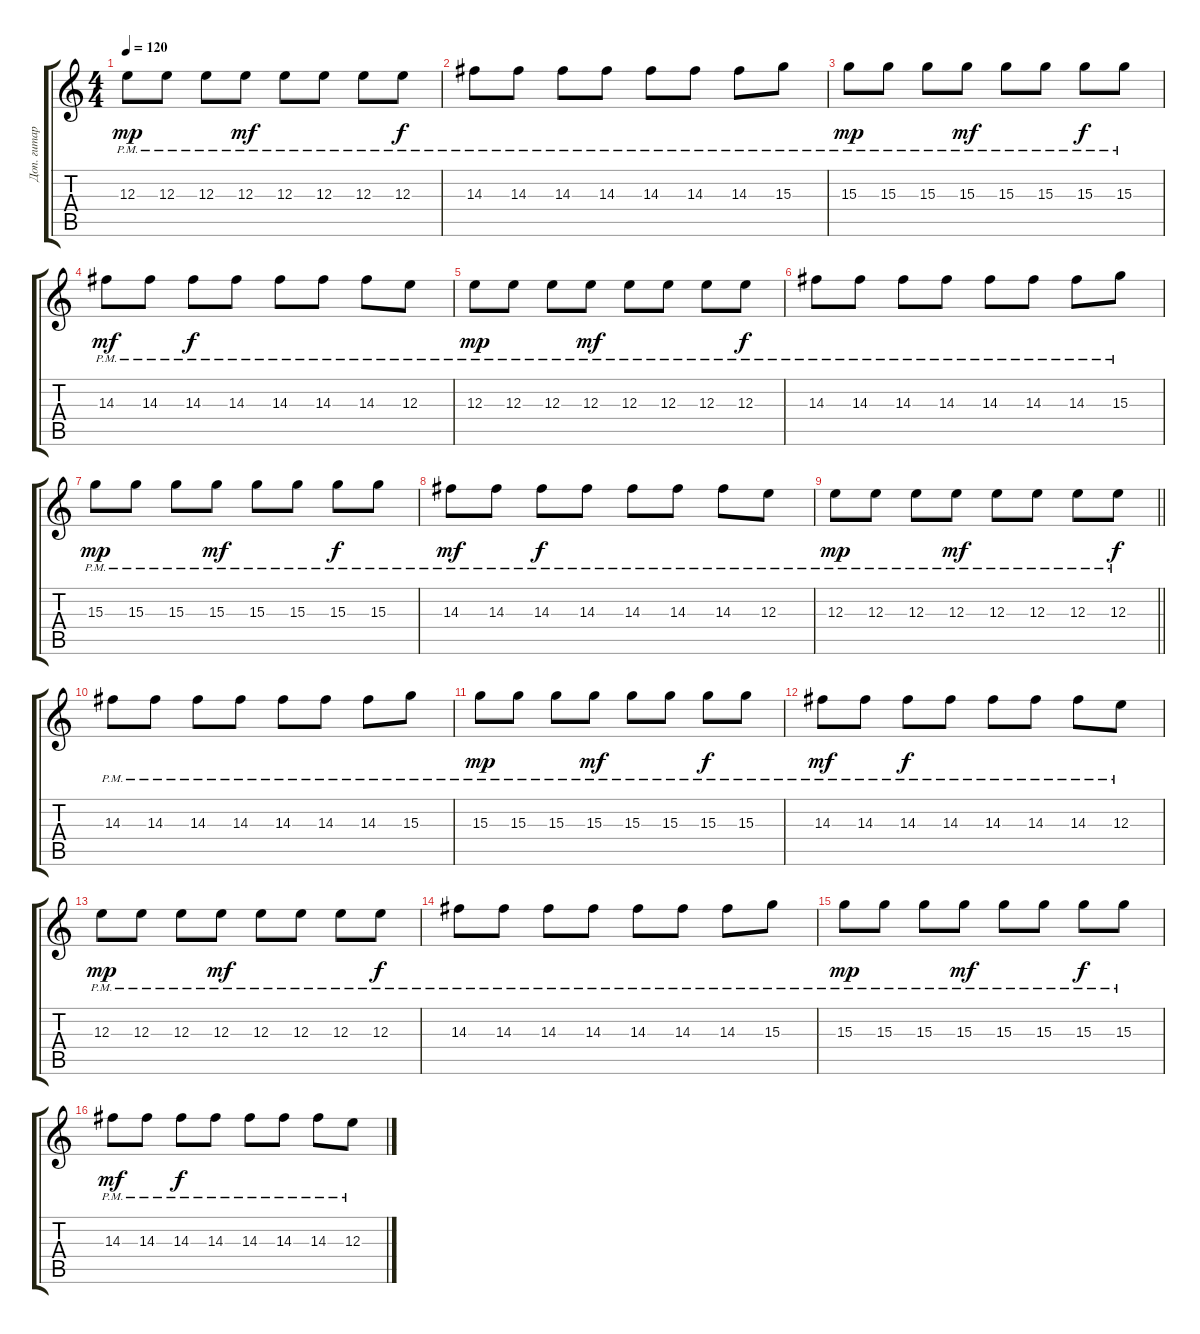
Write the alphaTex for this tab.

\track ("Доп. гитара" "Доп. гитар") {instrument distortionguitar}
\staff {score tabs}
\tuning (Db4 Ab3 E3 B2 Gb2 B1) {hide}
\ts (4 4)
\tempo 120
\clef g2
\ks c
12.3{pm}.8{dy mp} 12.3{pm}.8 12.3{pm}.8 12.3{pm}.8{dy mf} 12.3{pm}.8 12.3{pm}.8 12.3{pm}.8 12.3{pm}.8{dy f} |
14.3{pm}.8 14.3{pm}.8 14.3{pm}.8 14.3{pm}.8 14.3{pm}.8 14.3{pm}.8 14.3{pm}.8 15.3{pm}.8 |
15.3{pm}.8{dy mp} 15.3{pm}.8 15.3{pm}.8 15.3{pm}.8{dy mf} 15.3{pm}.8 15.3{pm}.8 15.3{pm}.8{dy f} 15.3{pm}.8 |
14.3{pm}.8{dy mf} 14.3{pm}.8 14.3{pm}.8{dy f} 14.3{pm}.8 14.3{pm}.8 14.3{pm}.8 14.3{pm}.8 12.3{pm}.8 |
12.3{pm}.8{dy mp} 12.3{pm}.8 12.3{pm}.8 12.3{pm}.8{dy mf} 12.3{pm}.8 12.3{pm}.8 12.3{pm}.8 12.3{pm}.8{dy f} |
14.3{pm}.8 14.3{pm}.8 14.3{pm}.8 14.3{pm}.8 14.3{pm}.8 14.3{pm}.8 14.3{pm}.8 15.3{pm}.8 |
15.3{pm}.8{dy mp} 15.3{pm}.8 15.3{pm}.8 15.3{pm}.8{dy mf} 15.3{pm}.8 15.3{pm}.8 15.3{pm}.8{dy f} 15.3{pm}.8 |
14.3{pm}.8{dy mf} 14.3{pm}.8 14.3{pm}.8{dy f} 14.3{pm}.8 14.3{pm}.8 14.3{pm}.8 14.3{pm}.8 12.3{pm}.8 |
\barLineRight lightlight
12.3{pm}.8{dy mp} 12.3{pm}.8 12.3{pm}.8 12.3{pm}.8{dy mf} 12.3{pm}.8 12.3{pm}.8 12.3{pm}.8 12.3{pm}.8{dy f} |
\section ("" " ")
14.3{pm}.8{volume 5} 14.3{pm}.8 14.3{pm}.8 14.3{pm}.8 14.3{pm}.8 14.3{pm}.8 14.3{pm}.8 15.3{pm}.8 |
15.3{pm}.8{dy mp} 15.3{pm}.8 15.3{pm}.8 15.3{pm}.8{dy mf} 15.3{pm}.8 15.3{pm}.8 15.3{pm}.8{dy f} 15.3{pm}.8 |
14.3{pm}.8{dy mf} 14.3{pm}.8 14.3{pm}.8{dy f} 14.3{pm}.8 14.3{pm}.8 14.3{pm}.8 14.3{pm}.8 12.3{pm}.8 |
12.3{pm}.8{dy mp} 12.3{pm}.8 12.3{pm}.8 12.3{pm}.8{dy mf} 12.3{pm}.8 12.3{pm}.8 12.3{pm}.8 12.3{pm}.8{dy f} |
14.3{pm}.8{volume 0} 14.3{pm}.8 14.3{pm}.8 14.3{pm}.8 14.3{pm}.8 14.3{pm}.8 14.3{pm}.8 15.3{pm}.8 |
15.3{pm}.8{dy mp} 15.3{pm}.8 15.3{pm}.8 15.3{pm}.8{dy mf} 15.3{pm}.8 15.3{pm}.8 15.3{pm}.8{dy f} 15.3{pm}.8 |
14.3{pm}.8{dy mf} 14.3{pm}.8 14.3{pm}.8{dy f} 14.3{pm}.8 14.3{pm}.8 14.3{pm}.8 14.3{pm}.8 12.3{pm}.8
